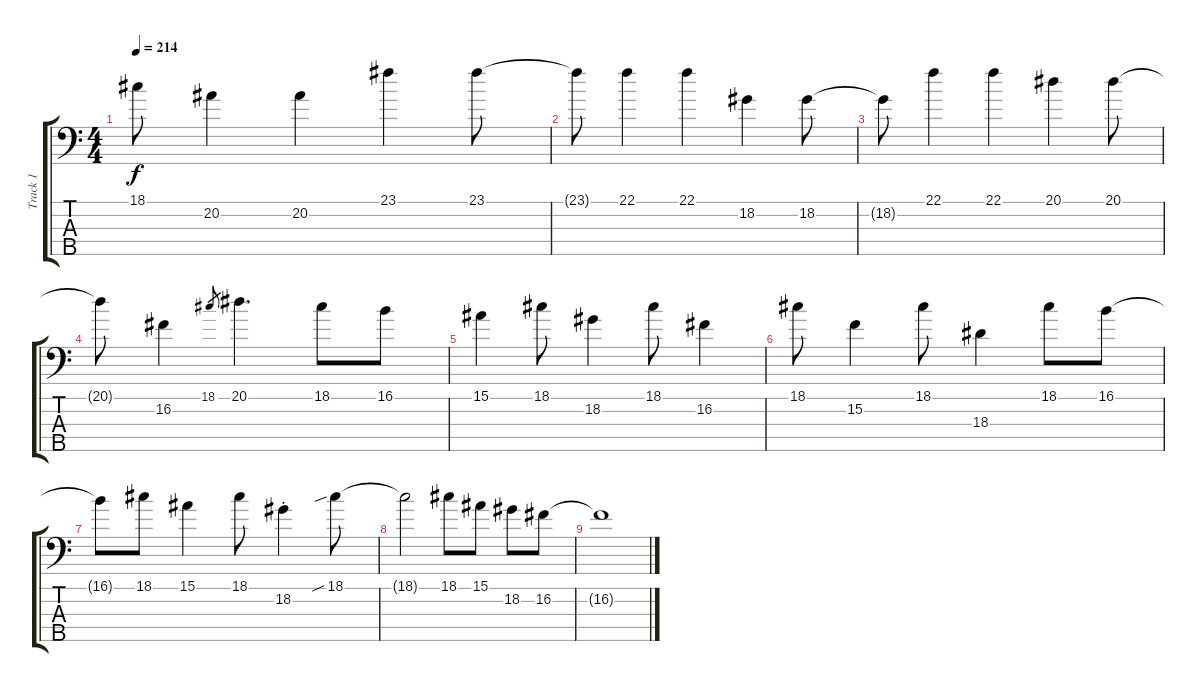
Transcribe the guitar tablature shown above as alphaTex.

\track ("Track 1" "Track 1") {instrument electricbassfinger}
\staff {score tabs}
\tuning (G2 D2 A1 E1 B0) {hide}
\ts (4 4)
\tempo 214
\clef f4
\ks c
18.1{t}.8{dy f} 20.2.4 20.2.4 23.1.4 23.1.8 |
23.1{t}.8 22.1.4 22.1.4 18.2.4 18.2.8 |
18.2{t}.8 22.1.4 22.1.4 20.1.4 20.1.8 |
20.1{t}.8 16.2.4 18.1.8{gr} 20.1.4{d} 18.1.8 16.1.8 |
15.1.4 18.1.8 18.2.4 18.1.8 16.2.4 |
18.1.8 15.2.4 18.1.8 18.3.4 18.1.8 16.1.8 |
16.1{t}.8 18.1.8 15.1.4 18.1.8 18.2{st}.4 18.1{sib}.8 |
18.1{t}.2 18.1.8 15.1.8 18.2.8 16.2.8 |
16.2{t}.1
